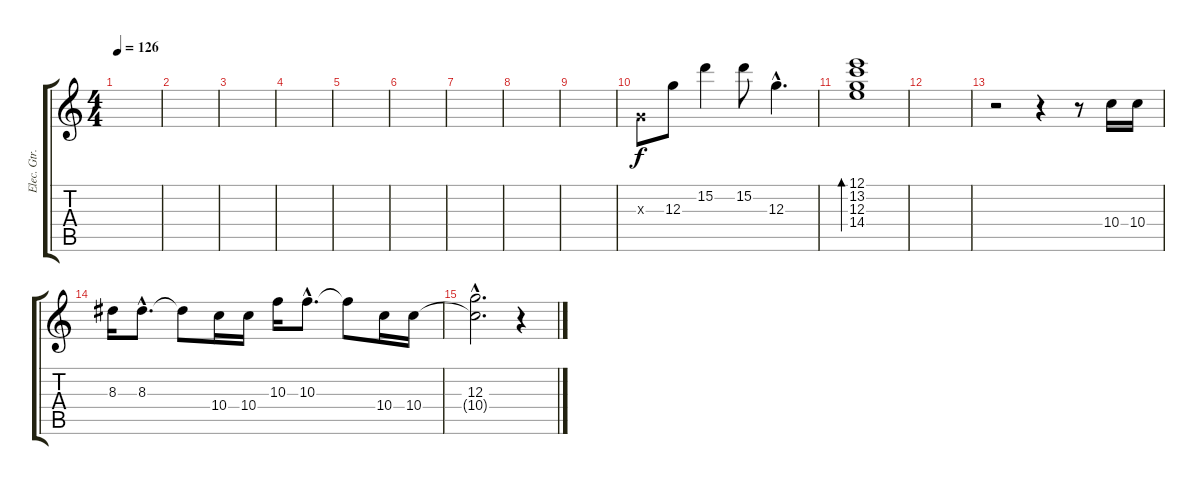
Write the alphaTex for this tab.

\track ("Elec. Gtr. 1" "Elec. Gtr.") {instrument overdrivenguitar}
\staff {score tabs}
\tuning (E4 B3 G3 D3 A2 E2) {hide}
\ts (4 4)
\tempo 126
\clef g2
\ks c
|
|
|
|
|
|
|
|
|
0.3{x}.8 12.3.8 15.2.4 15.2.8 12.3{hac}.4{d} |
(12.1 13.2 12.3 14.4).1{bd 240} |
|
r.2 r.4 r.8 10.4.16 10.4.16 |
8.3.16 8.3{hac}.8{d} 8.3{t}.8 10.4.16 10.4.16 10.3.16 10.3{hac}.8{d} 10.3{t}.8 10.4.16 10.4.16 |
(12.3{hac} 10.4{hac t}).2{d} r.4
